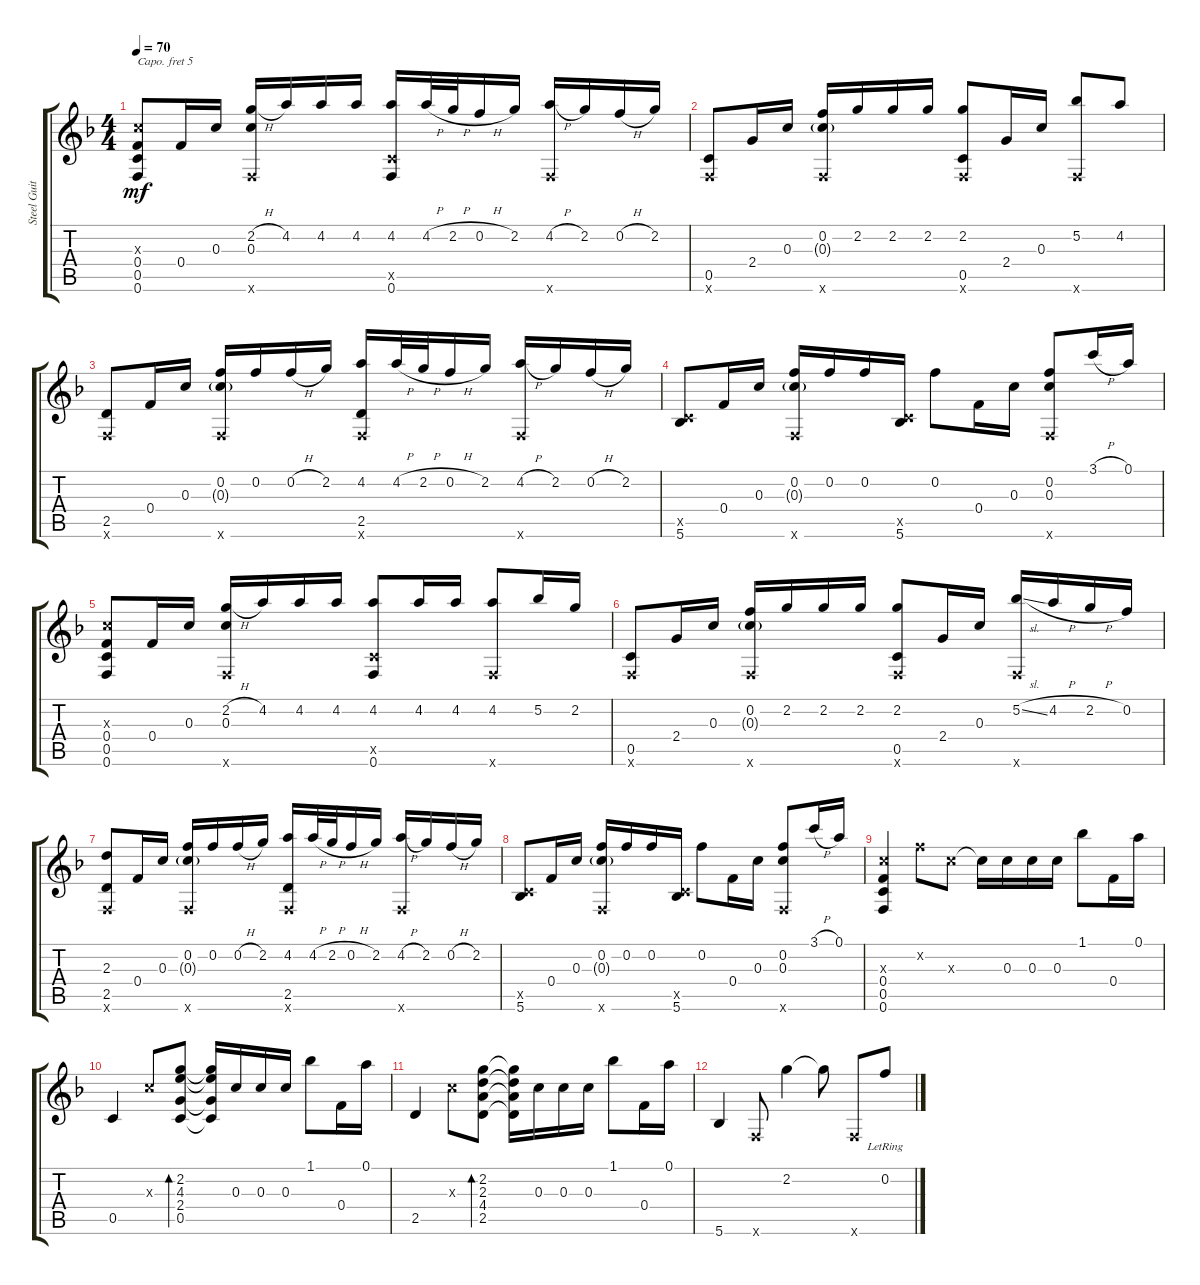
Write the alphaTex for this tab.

\track ("Steel Guitar" "Steel Guit") {instrument acousticguitarsteel}
\staff {score tabs}
\capo 5
\tuning (E4 C4 G3 C3 G2 C2) {hide}
\ts (4 4)
\tempo 70
\clef g2
\ks f
(0.3{x} 0.4 0.5 0.6).8{dy mf} 0.4.16 0.3.16 (2.2{h} 0.3 0.6{x}).16 4.2.16 4.2.16 4.2.16 (4.2 0.5{x} 0.6).16 4.2{h}.32 2.2{h}.32 0.2{h}.16 2.2.16 (4.2{h} 0.6{x}).16 2.2.16 0.2{h}.16 2.2.16 |
(0.5 0.6{x}).8 2.4.16 0.3.16 (0.2 0.3{g} 0.6{x}).16 2.2.16 2.2.16 2.2.16 (2.2 0.5 0.6{x}).8 2.4.16 0.3.16 (5.2 0.6{x}).8 4.2.8 |
(2.5 0.6{x}).8 0.4.16 0.3.16 (0.2 0.3{g} 0.6{x}).16 0.2.16 0.2{h}.16 2.2.16 (4.2 2.5 0.6{x}).16 4.2{h}.32 2.2{h}.32 0.2{h}.16 2.2.16 (4.2{h} 0.6{x}).16 2.2.16 0.2{h}.16 2.2.16 |
(0.5{x} 5.6).8 0.4.16 0.3.16 (0.2 0.3{g} 0.6{x}).16 0.2.16 0.2.16 (0.5{x} 5.6).16 0.2.8 0.4.16 0.3.16 (0.2 0.3 0.6{x}).8 3.1{h}.16 0.1.16 |
(0.3{x} 0.4 0.5 0.6).8 0.4.16 0.3.16 (2.2{h} 0.3 0.6{x}).16 4.2.16 4.2.16 4.2.16 (4.2 0.5{x} 0.6).8 4.2.16 4.2.16 (4.2 0.6{x}).8 5.2.16 2.2.16 |
(0.5 0.6{x}).8 2.4.16 0.3.16 (0.2 0.3{g} 0.6{x}).16 2.2.16 2.2.16 2.2.16 (2.2 0.5 0.6{x}).8 2.4.16 0.3.16 (5.2{sl} 0.6{x}).16 4.2{h}.16 2.2{h}.16 0.2.16 |
(2.3 2.5 0.6{x}).8 0.4.16 0.3.16 (0.2 0.3{g} 0.6{x}).16 0.2.16 0.2{h}.16 2.2.16 (4.2 2.5 0.6{x}).16 4.2{h}.32 2.2{h}.32 0.2{h}.16 2.2.16 (4.2{h} 0.6{x}).16 2.2.16 0.2{h}.16 2.2.16 |
(0.5{x} 5.6).8 0.4.16 0.3.16 (0.2 0.3{g} 0.6{x}).16 0.2.16 0.2.16 (0.5{x} 5.6).16 0.2.8 0.4.16 0.3.16 (0.2 0.3 0.6{x}).8 3.1{h}.16 0.1.16 |
(0.3{x} 0.4 0.5 0.6).4 0.2{x}.8 0.3{x}.8 0.3{t}.16 0.3.16 0.3.16 0.3.16 1.1.8 0.4.16 0.1.16 |
0.5.4 0.3{x}.8 (2.2 4.3 2.4 0.5).8{bd 60} (2.2{t} 4.3{t} 2.4{t} 0.5{t}).16 0.3.16 0.3.16 0.3.16 1.1.8 0.4.16 0.1.16 |
2.5.4 0.3{x}.8 (2.2 2.3 4.4 2.5).8{bd 60} (2.2{t} 2.3{t} 4.4{t} 2.5{t}).16 0.3.16 0.3.16 0.3.16 1.1.8 0.4.16 0.1.16 |
5.6.4 0.6{x}.8 2.2.4 2.2{t}.8 0.6{x}.8 0.2{lr}.8
